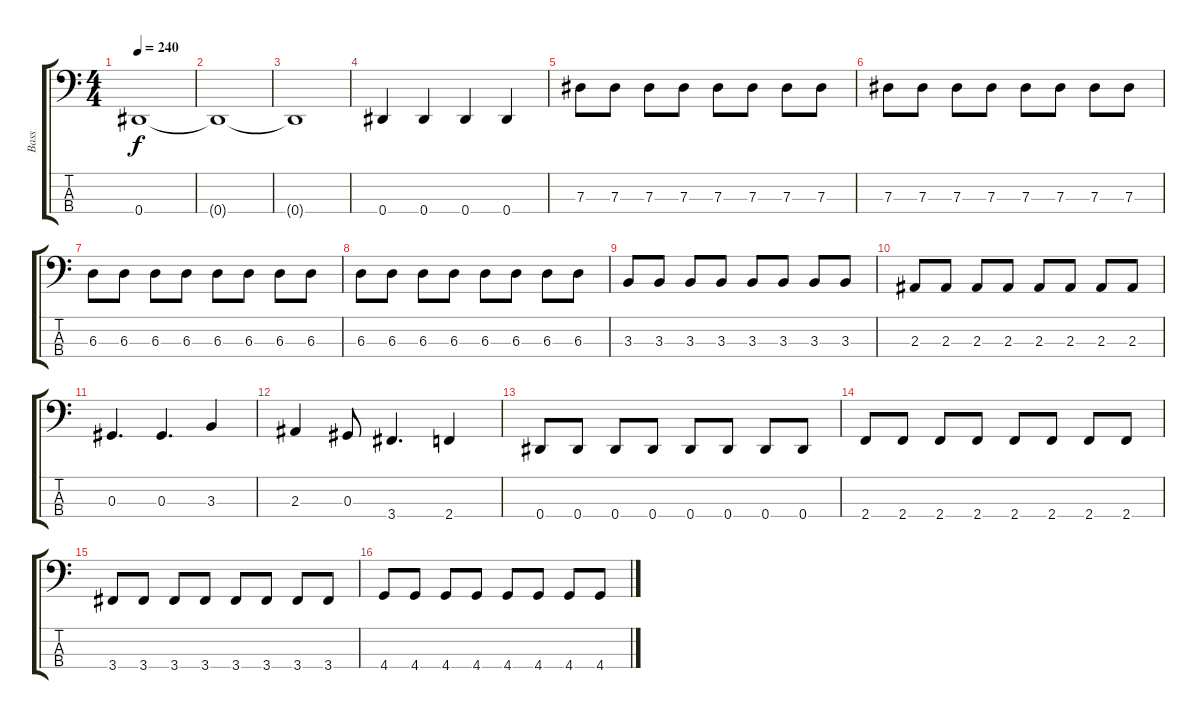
\track ("Bass" "Bass") {instrument electricbassfinger}
\staff {score tabs}
\tuning (Gb2 Db2 Ab1 Eb1) {hide}
\ts (4 4)
\tempo 240
\clef f4
\ks c
0.4.1{dy f} |
0.4{t}.1 |
0.4{t}.1 |
0.4.4 0.4.4 0.4.4 0.4.4 |
7.3.8 7.3.8 7.3.8 7.3.8 7.3.8 7.3.8 7.3.8 7.3.8 |
7.3.8 7.3.8 7.3.8 7.3.8 7.3.8 7.3.8 7.3.8 7.3.8 |
6.3.8 6.3.8 6.3.8 6.3.8 6.3.8 6.3.8 6.3.8 6.3.8 |
6.3.8 6.3.8 6.3.8 6.3.8 6.3.8 6.3.8 6.3.8 6.3.8 |
3.3.8 3.3.8 3.3.8 3.3.8 3.3.8 3.3.8 3.3.8 3.3.8 |
2.3.8 2.3.8 2.3.8 2.3.8 2.3.8 2.3.8 2.3.8 2.3.8 |
0.3.4{d} 0.3.4{d} 3.3.4 |
2.3.4 0.3.8 3.4.4{d} 2.4.4 |
0.4.8 0.4.8 0.4.8 0.4.8 0.4.8 0.4.8 0.4.8 0.4.8 |
2.4.8 2.4.8 2.4.8 2.4.8 2.4.8 2.4.8 2.4.8 2.4.8 |
3.4.8 3.4.8 3.4.8 3.4.8 3.4.8 3.4.8 3.4.8 3.4.8 |
4.4.8 4.4.8 4.4.8 4.4.8 4.4.8 4.4.8 4.4.8 4.4.8
